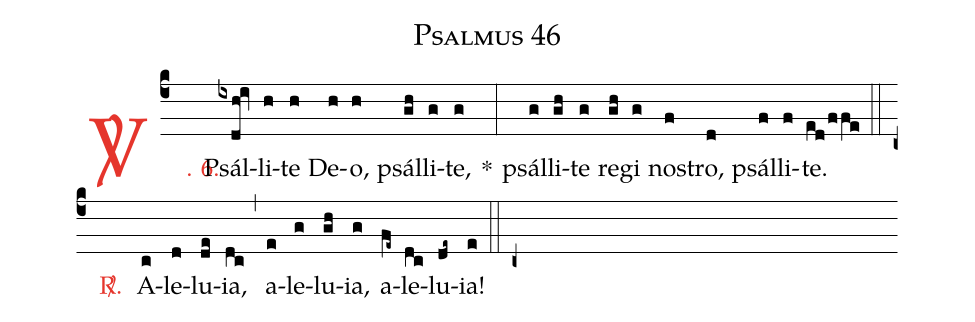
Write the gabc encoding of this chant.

name: Psalmus 46;
%%
(c4)

<c><sp>V/</sp>. 6.</c>() Psál(ixdh!iv)li(h)te(h) De(h)o,(h) psál(gh)li(g)te,(g) *(:) psál(g)li(gh)te(g) re(gh)gi(g) no(f)stro,(d) psál(f)li(f)te.(ed/ffe)

(::)

<nlba><c><sp>R/</sp>.</c>() A</nlba>(c)le(d)lu(de)ia,(dc) (,) a(e)le(g)lu(gh)ia,(g) a(fe~)le(dc)lu(de~)ia!(e)

(::)

(c+)
